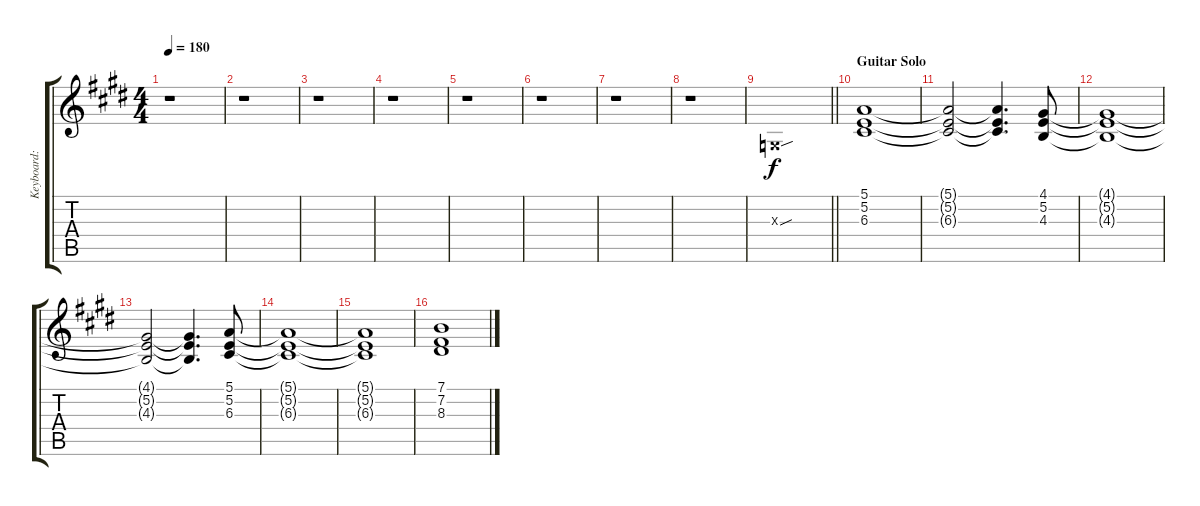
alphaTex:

\track ("Keyboard: Tsugumi Kotobuki" "Keyboard: ") {instrument lead1square}
\staff {score tabs}
\tuning (E4 B3 G3 D3 A2 E2) {hide}
\ts (4 4)
\tempo 180
\clef g2
\ks e
r.1{dy f} |
r.1 |
r.1 |
r.1 |
r.1 |
r.1 |
r.1 |
r.1 |
\barLineRight lightlight
0.3{sou x}.1 |
\section ("" "Guitar Solo")
(5.1 5.2 6.3).1 |
(5.1{t} 5.2{t} 6.3{t}).2 (5.1{t} 5.2{t} 6.3{t}).4{d} (4.1 5.2 4.3).8 |
(4.1{t} 5.2{t} 4.3{t}).1 |
(4.1{t} 5.2{t} 4.3{t}).2 (4.1{t} 5.2{t} 4.3{t}).4{d} (5.1 5.2 6.3).8 |
(5.1{t} 5.2{t} 6.3{t}).1 |
(5.1{t} 5.2{t} 6.3{t}).1 |
(7.1 7.2 8.3).1
